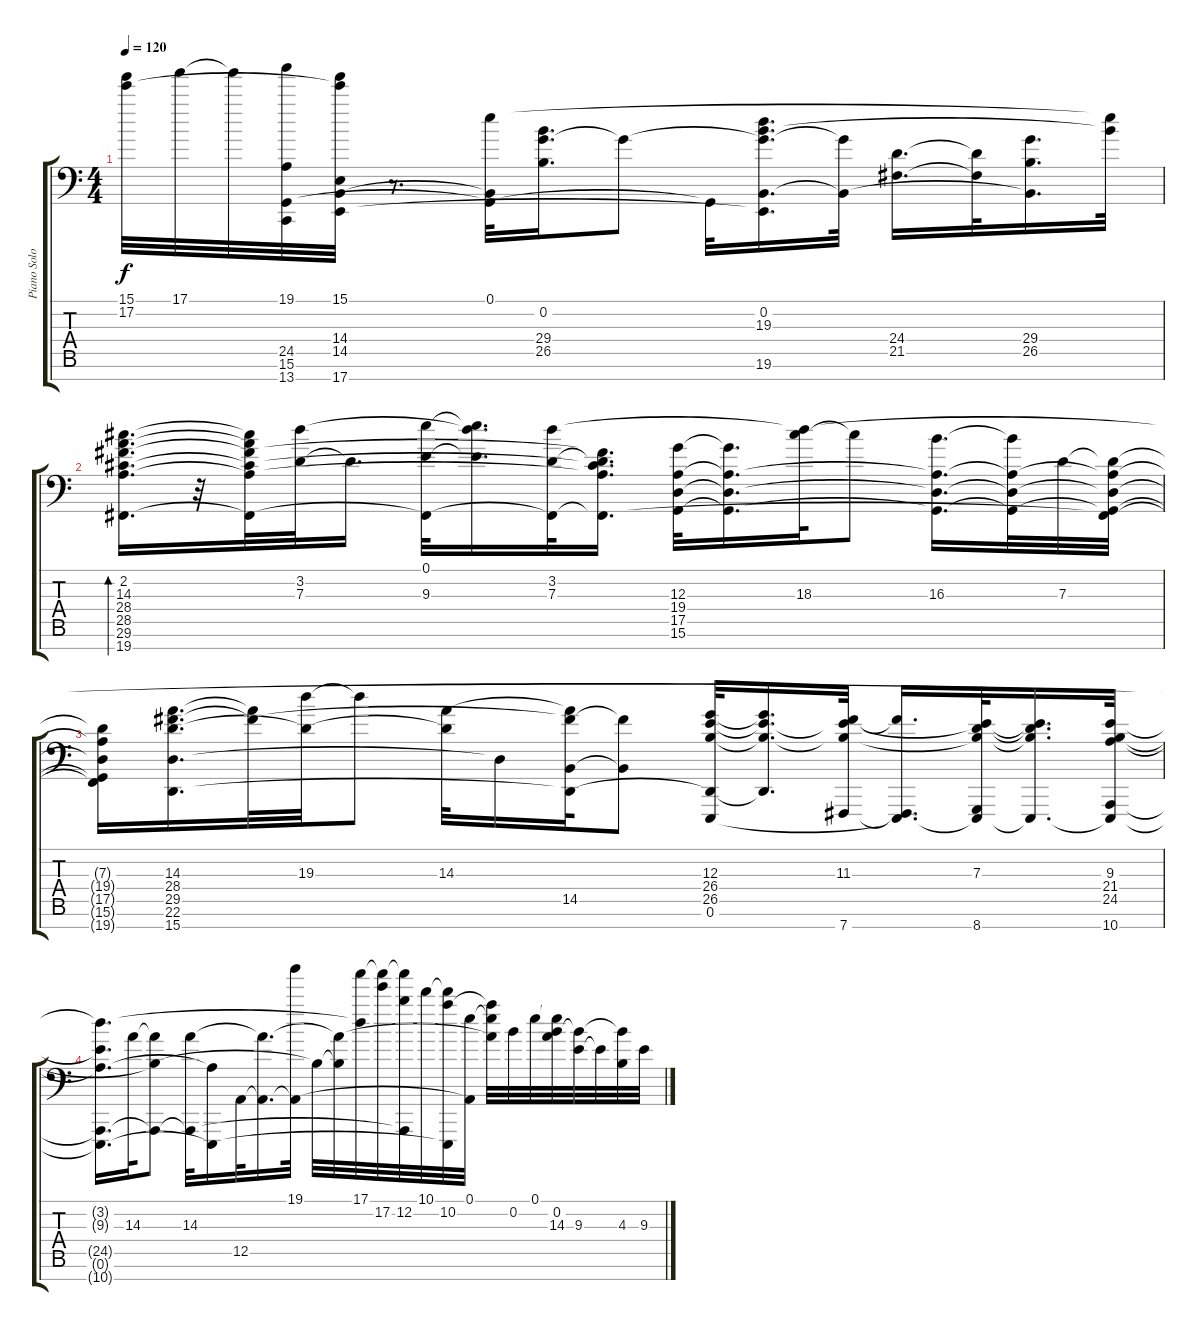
\track ("Piano Solo" "Piano Solo") {instrument acousticgrandpiano}
\staff {score tabs}
\tuning (E5 B4 G3 D2 A1 E1 B0) {hide}
\ts (4 4)
\tempo 120
\clef f4
\ks c
(15.1 17.2).32{dy f} 17.1.32 17.1{t}.32 (19.1 24.5{t} 15.6{t} 13.7{t}).32 (15.1 17.2{t} 14.4{t} 14.5 17.7).32 r.8{d} (0.1 14.5{t} 15.6{t}).32 (0.2 29.4 26.5).16{d} 29.4{t}.8 15.6{t}.32 (0.2 19.3 29.4{t} 19.6 17.7{t}).16{d} (29.4{t} 19.6{t}).32 (24.4 21.5).16{d} (24.4{t} 21.5{t}).32 (29.4 26.5 19.6{t}).16{d} (0.1{t} 0.2{t}).32 |
(2.2 14.3 28.4 28.5 29.6 19.7).16{d bd 60} r.32 (2.2{t} 14.3{t} 28.4{t} 28.5{t} 29.6{t} 19.7{t}).32 (3.2 7.3).32 7.3{t}.16{d} (0.1 9.3 19.7{t}).32 (0.1{t} 3.2{t} 9.3{t}).16{d} (3.2 7.3 19.7{t}).32 (7.3{t} 28.4{t} 28.5{t} 29.6{t} 19.7{t}).16{d} (12.3 19.4 17.5 15.6).32 (12.3{t} 19.4{t} 17.5{t} 15.6{t}).16{d} (3.2{t} 18.3).32 18.3{t}.8 (16.3 19.4{t} 17.5{t} 15.6{t}).16{d} (16.3{t} 19.4{t} 17.5{t} 15.6{t}).32 7.3.32 (7.3{t} 19.4{t} 17.5{t} 15.6{t} 19.7{t}).32 |
(7.3{t} 19.4{t} 17.5{t} 15.6{t} 19.7{t}).16 (14.3 28.4 29.5 22.6 15.7).16{d} (14.3{t} 28.4{t}).32 (19.3 29.5{t}).32 19.3{t}.8 (14.3 29.5{t}).32 22.6{t}.16 (14.3{t} 28.4{t} 14.5 15.7{t}).32 (28.4{t} 14.5{t}).8 (12.3 26.4 26.5 0.6 15.7{t}).32 (12.3{t} 26.4{t} 26.5{t} 15.7{t}).16{d} (11.3 26.4{t} 26.5{t} 7.7).32 (11.3{t} 0.6{t} 7.7{t}).16{d} (7.3 26.4{t} 26.5{t} 0.6{t} 8.7).32 (7.3{t} 26.4{t} 26.5{t} 0.6{t}).16{d} (9.3 21.4 24.5 0.6{t} 10.7).32 |
(3.2{t} 9.3{t} 24.5{t} 0.6{t} 10.7{t}).16{d} 14.3.32 (14.3{t} 21.4{t} 10.7{t}).8 (14.3 10.7{t}).32 (24.5{t} 0.6{t}).16 12.5.32 (14.3{t} 12.5{t}).16{d} (19.1 12.5{t}).32 21.4{t}.32 (14.3{t} 21.4{t}).32 (17.1 3.2{t}).32 (17.1{t} 17.2).32 (17.1{t} 12.2 10.7{t}).32 10.1.32 (10.1{t} 10.2 0.6{t}).32 (0.1 12.5{t}).32 (0.1{t} 10.2{t} 14.3{t}).32 0.2.32 0.1.32 (0.1{t} 0.2 14.3).32 (0.2{t} 9.3).32 9.3{t}.32 (0.2{t} 4.3).32 9.3.32
